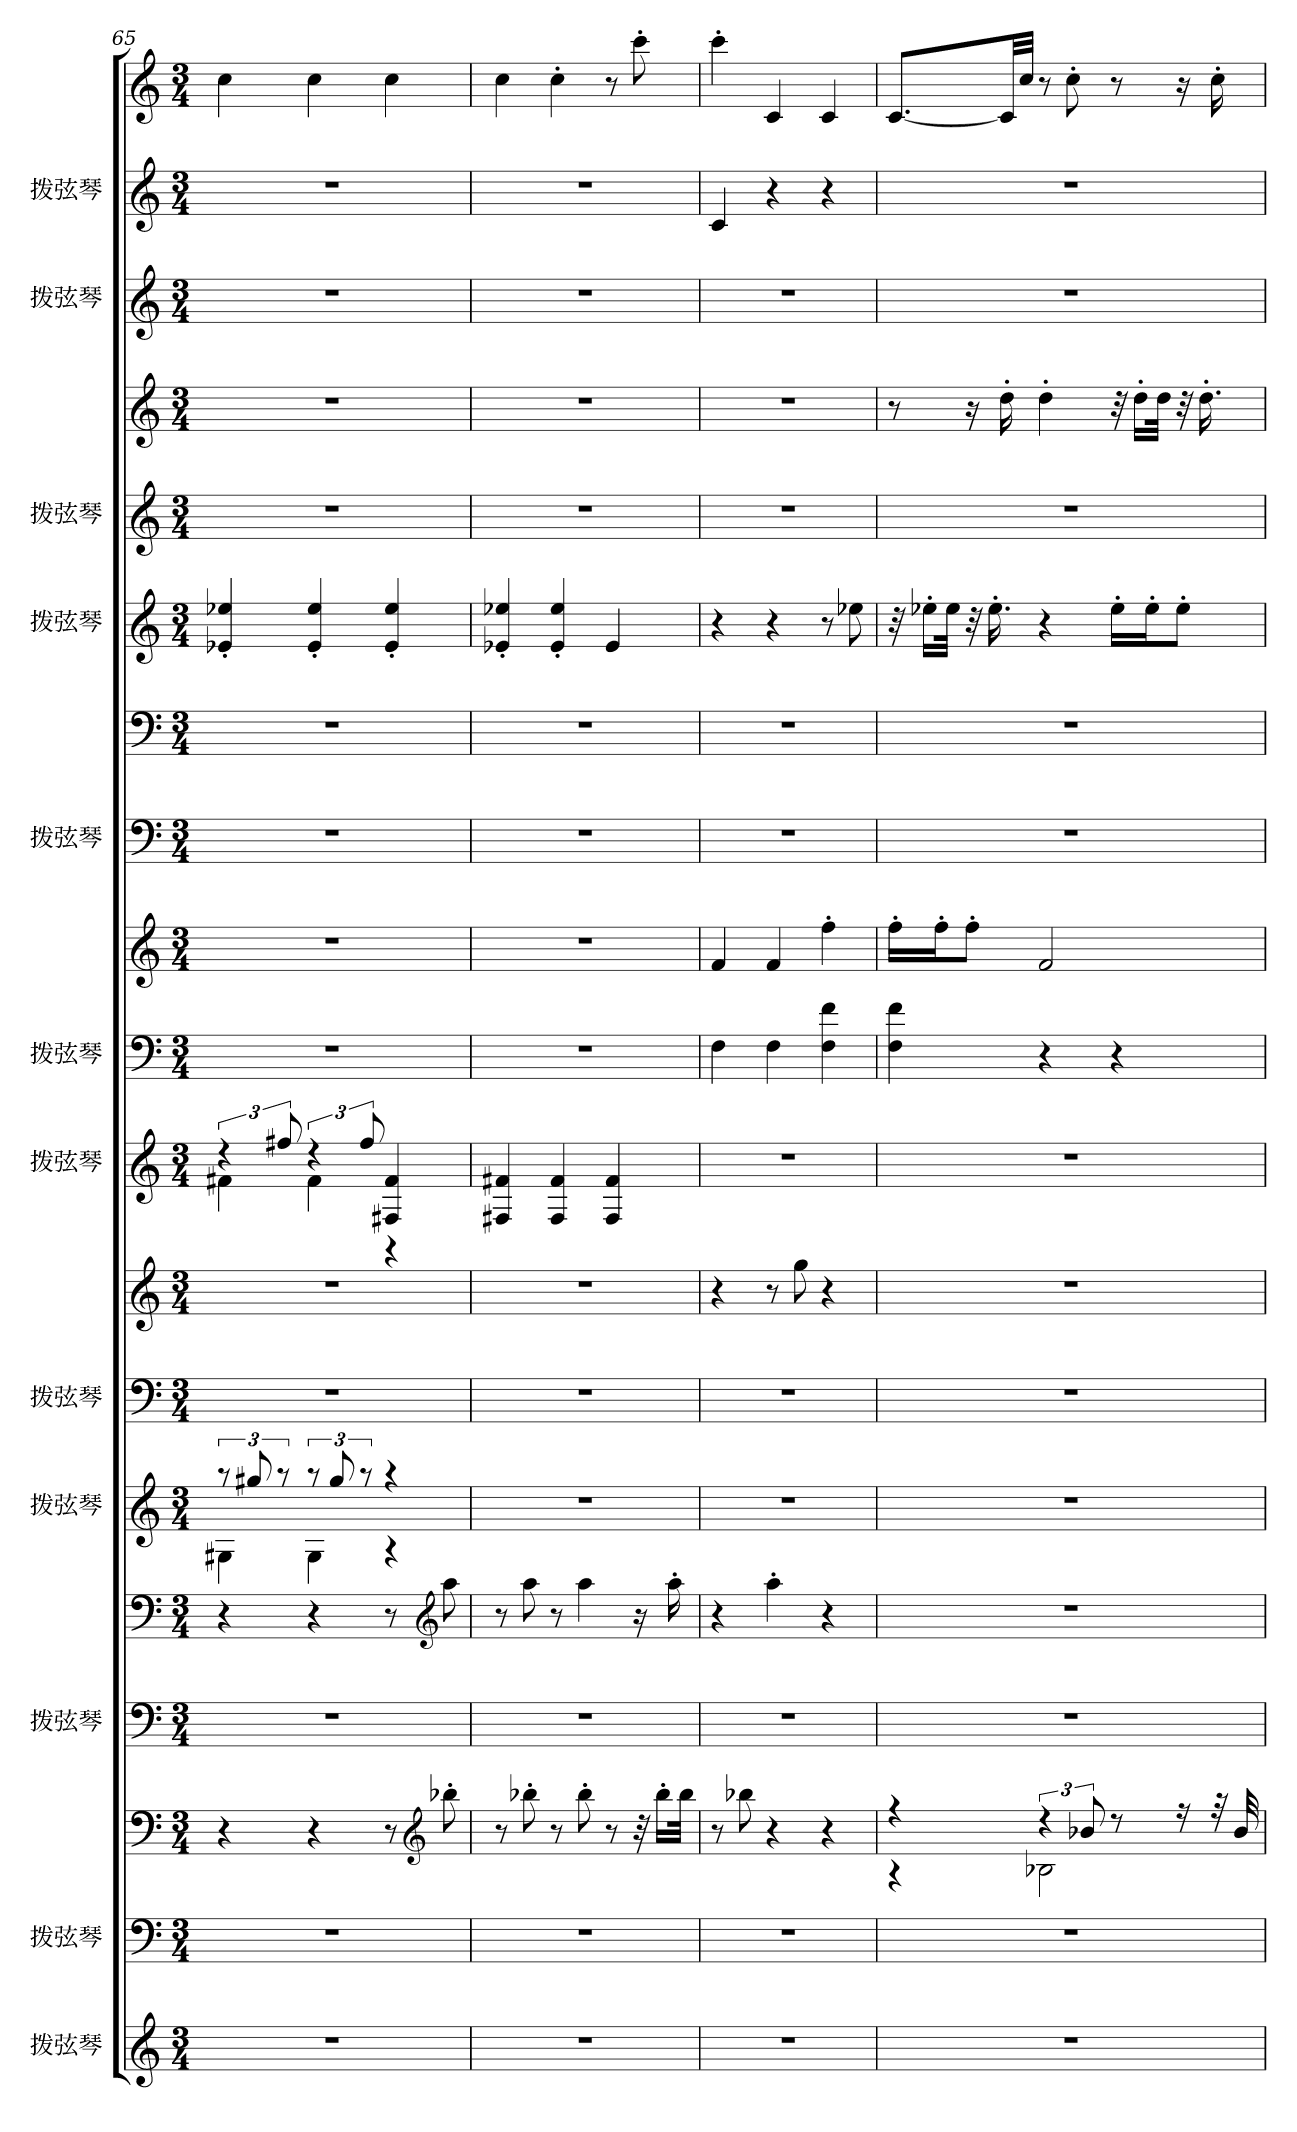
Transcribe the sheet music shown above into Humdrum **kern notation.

**kern	**kern	**kern	**kern	**kern	**kern	**kern	**kern	**kern	**kern	**kern	**kern	**kern	**kern	**kern	**kern	**kern	**kern	**kern
*part12	*part11	*part11	*part10	*part10	*part9	*part8	*part8	*part7	*part6	*part6	*part5	*part5	*part4	*part3	*part3	*part2	*part1	*part1
*staff19	*staff18	*staff17	*staff16	*staff15	*staff14	*staff13	*staff12	*staff11	*staff10	*staff9	*staff8	*staff7	*staff6	*staff5	*staff4	*staff3	*staff2	*staff1
*I"拨弦琴	*I"拨弦琴	*	*I"拨弦琴	*	*I"拨弦琴	*I"拨弦琴	*	*I"拨弦琴	*I"拨弦琴	*	*I"拨弦琴	*	*I"拨弦琴	*I"拨弦琴	*	*I"拨弦琴	*I"拨弦琴	*
*clefG2	*clefF4	*clefF4	*clefF4	*clefF4	*clefG2	*clefF4	*clefG2	*clefG2	*clefF4	*clefG2	*clefF4	*clefF4	*clefG2	*clefG2	*clefG2	*clefG2	*clefG2	*clefG2
*k[]	*k[]	*k[]	*k[]	*k[]	*k[]	*k[]	*k[]	*k[]	*k[]	*k[]	*k[]	*k[]	*k[]	*k[]	*k[]	*k[]	*k[]	*k[]
*M3/4	*M3/4	*M3/4	*M3/4	*M3/4	*M3/4	*M3/4	*M3/4	*M3/4	*M3/4	*M3/4	*M3/4	*M3/4	*M3/4	*M3/4	*M3/4	*M3/4	*M3/4	*M3/4
=65	=65	=65	=65	=65	=65	=65	=65	=65	=65	=65	=65	=65	=65	=65	=65	=65	=65	=65
*	*	*	*	*	*^	*	*	*^	*	*	*	*	*	*	*	*	*	*
2.r	2.r	4r	2.r	4r	12r	4G#X\	2.r	2.r	6r	4f#X\	2.r	2.r	2.r	2.r	4e-X/' 4ee-X/'	2.r	2.r	2.r	2.r	4cc\
.	.	.	.	.	12gg#X/	.	.	.	.	.	.	.	.	.	.	.	.	.	.	.
.	.	.	.	.	12r	.	.	.	12ff#X/	.	.	.	.	.	.	.	.	.	.	.
.	.	4r	.	4r	12r	4G#\	.	.	6r	4f#\	.	.	.	.	4e-/' 4ee-/'	.	.	.	.	4cc\
.	.	.	.	.	12gg#/	.	.	.	.	.	.	.	.	.	.	.	.	.	.	.
.	.	.	.	.	12r	.	.	.	12ff#/	.	.	.	.	.	.	.	.	.	.	.
.	.	8r	.	8r	4r	4r	.	.	4F#X/ 4f#/	4r	.	.	.	.	4e-/' 4ee-/'	.	.	.	.	4cc\
*	*	*clefG2	*	*clefG2	*	*	*	*	*	*	*	*	*	*	*	*	*	*	*	*
.	.	8bb-X'\	.	8aa\	.	.	.	.	.	.	.	.	.	.	.	.	.	.	.	.
*	*	*	*	*	*v	*v	*	*	*v	*v	*	*	*	*	*	*	*	*	*	*
=66	=66	=66	=66	=66	=66	=66	=66	=66	=66	=66	=66	=66	=66	=66	=66	=66	=66	=66
2.r	2.r	8r	2.r	8r	2.r	2.r	2.r	4F#X/ 4f#X/	2.r	2.r	2.r	2.r	4e-X/' 4ee-X/'	2.r	2.r	2.r	2.r	4cc\
.	.	8bb-X'\	.	8aa\	.	.	.	.	.	.	.	.	.	.	.	.	.	.
.	.	8r	.	8r	.	.	.	4F#/ 4f#/	.	.	.	.	4e-/' 4ee-/'	.	.	.	.	4cc'\
.	.	8bb-'\	.	4aa\	.	.	.	.	.	.	.	.	.	.	.	.	.	.
.	.	8r	.	.	.	.	.	4F#/ 4f#/	.	.	.	.	4e-/	.	.	.	.	8r
.	.	32r	.	16r	.	.	.	.	.	.	.	.	.	.	.	.	.	8ccc'\
.	.	16bb-'\LL	.	.	.	.	.	.	.	.	.	.	.	.	.	.	.	.
.	.	.	.	16aa'\	.	.	.	.	.	.	.	.	.	.	.	.	.	.
.	.	32bb-\JJk	.	.	.	.	.	.	.	.	.	.	.	.	.	.	.	.
=67	=67	=67	=67	=67	=67	=67	=67	=67	=67	=67	=67	=67	=67	=67	=67	=67	=67	=67
2.r	2.r	8r	2.r	4r	2.r	2.r	4r	2.r	4F\	4f/	2.r	2.r	4r	2.r	2.r	2.r	4c/	4ccc'\
.	.	8bb-X\	.	.	.	.	.	.	.	.	.	.	.	.	.	.	.	.
.	.	4r	.	4aa'\	.	.	8r	.	4F\	4f/	.	.	4r	.	.	.	4r	4c/
.	.	.	.	.	.	.	8gg\	.	.	.	.	.	.	.	.	.	.	.
.	.	4r	.	4r	.	.	4r	.	4F\ 4f\	4ff'\	.	.	8r	.	.	.	4r	4c/
.	.	.	.	.	.	.	.	.	.	.	.	.	8ee-X\	.	.	.	.	.
!!LO:PB:g=z
=68	=68	=68	=68	=68	=68	=68	=68	=68	=68	=68	=68	=68	=68	=68	=68	=68	=68	=68
*	*	*^	*	*	*	*	*	*	*	*	*	*	*	*	*	*	*	*
2.r	2.r	4r	4r	2.r	2.r	2.r	2.r	2.r	2.r	4F\ 4f\	16ff'\LL	2.r	2.r	32r	2.r	8r	2.r	2.r	[8.c/L
.	.	.	.	.	.	.	.	.	.	.	.	.	.	16ee-X'\LL	.	.	.	.	.
.	.	.	.	.	.	.	.	.	.	.	16ff'\J	.	.	.	.	.	.	.	.
.	.	.	.	.	.	.	.	.	.	.	.	.	.	32ee-\JJk	.	.	.	.	.
.	.	.	.	.	.	.	.	.	.	.	8ff'\J	.	.	32r	.	16r	.	.	.
.	.	.	.	.	.	.	.	.	.	.	.	.	.	16.ee-'\	.	.	.	.	.
.	.	.	.	.	.	.	.	.	.	.	.	.	.	.	.	16dd'\	.	.	32c/LL]
.	.	.	.	.	.	.	.	.	.	.	.	.	.	.	.	.	.	.	32cc/JJJ
.	.	6r	2B-X\	.	.	.	.	.	.	4r	2f/	.	.	4r	.	4dd'\	.	.	8r
.	.	.	.	.	.	.	.	.	.	.	.	.	.	.	.	.	.	.	8cc'\
.	.	12b-X/	.	.	.	.	.	.	.	.	.	.	.	.	.	.	.	.	.
.	.	8r	.	.	.	.	.	.	.	4r	.	.	.	16ee-'\LL	.	32r	.	.	8r
.	.	.	.	.	.	.	.	.	.	.	.	.	.	.	.	16dd'\LL	.	.	.
.	.	.	.	.	.	.	.	.	.	.	.	.	.	16ee-'\J	.	.	.	.	.
.	.	.	.	.	.	.	.	.	.	.	.	.	.	.	.	32dd\JJk	.	.	.
.	.	16r	.	.	.	.	.	.	.	.	.	.	.	8ee-'\J	.	32r	.	.	16r
.	.	.	.	.	.	.	.	.	.	.	.	.	.	.	.	16.dd'\	.	.	.
.	.	32r	.	.	.	.	.	.	.	.	.	.	.	.	.	.	.	.	16cc'\
.	.	32b-/	.	.	.	.	.	.	.	.	.	.	.	.	.	.	.	.	.
*	*	*v	*v	*	*	*	*	*	*	*	*	*	*	*	*	*	*	*	*
=	=	=	=	=	=	=	=	=	=	=	=	=	=	=	=	=	=	=
*-	*-	*-	*-	*-	*-	*-	*-	*-	*-	*-	*-	*-	*-	*-	*-	*-	*-	*-
